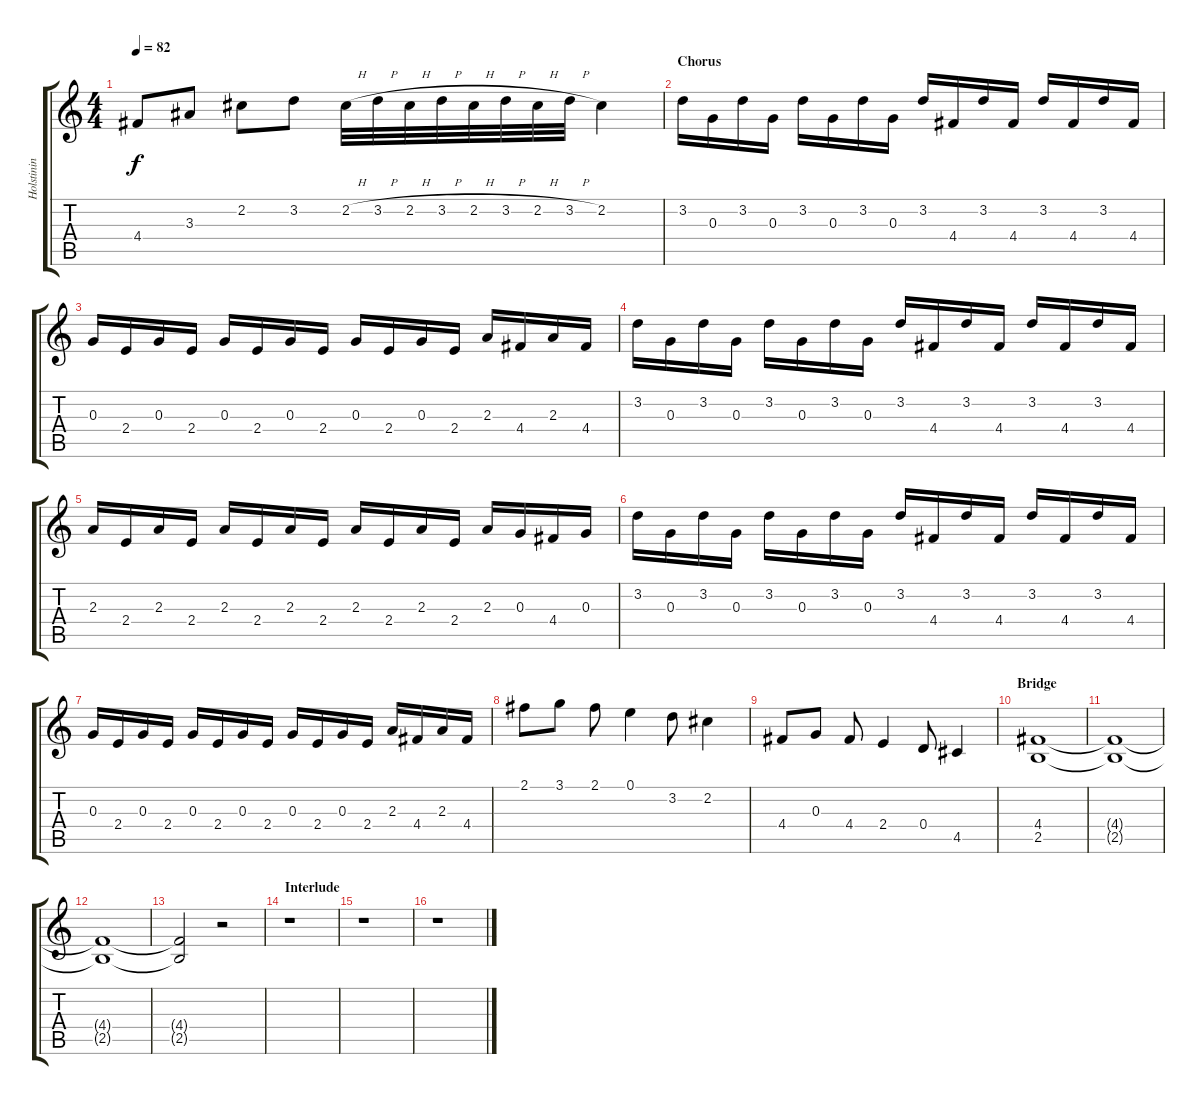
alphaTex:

\track ("Holstinin" "Holstinin") {instrument distortionguitar}
\staff {score tabs}
\tuning (E4 B3 G3 D3 A2 E2) {hide}
\ts (4 4)
\tempo 82
\clef g2
\ks c
4.4.8{dy f} 3.3.8 2.2.8 3.2.8 2.2{h}.32 3.2{h}.32 2.2{h}.32 3.2{h}.32 2.2{h}.32 3.2{h}.32 2.2{h}.32 3.2{h}.32 2.2.4 |
\section ("" "Chorus")
3.2.16 0.3.16 3.2.16 0.3.16 3.2.16 0.3.16 3.2.16 0.3.16 3.2.16 4.4.16 3.2.16 4.4.16 3.2.16 4.4.16 3.2.16 4.4.16 |
0.3.16 2.4.16 0.3.16 2.4.16 0.3.16 2.4.16 0.3.16 2.4.16 0.3.16 2.4.16 0.3.16 2.4.16 2.3.16 4.4.16 2.3.16 4.4.16 |
3.2.16 0.3.16 3.2.16 0.3.16 3.2.16 0.3.16 3.2.16 0.3.16 3.2.16 4.4.16 3.2.16 4.4.16 3.2.16 4.4.16 3.2.16 4.4.16 |
2.3.16 2.4.16 2.3.16 2.4.16 2.3.16 2.4.16 2.3.16 2.4.16 2.3.16 2.4.16 2.3.16 2.4.16 2.3.16 0.3.16 4.4.16 0.3.16 |
3.2.16 0.3.16 3.2.16 0.3.16 3.2.16 0.3.16 3.2.16 0.3.16 3.2.16 4.4.16 3.2.16 4.4.16 3.2.16 4.4.16 3.2.16 4.4.16 |
0.3.16 2.4.16 0.3.16 2.4.16 0.3.16 2.4.16 0.3.16 2.4.16 0.3.16 2.4.16 0.3.16 2.4.16 2.3.16 4.4.16 2.3.16 4.4.16 |
2.1.8 3.1.8 2.1.8 0.1.4 3.2.8 2.2.4 |
4.4.8 0.3.8 4.4.8 2.4.4 0.4.8 4.5.4 |
\section ("" "Bridge")
(4.4 2.5).1 |
(4.4{t} 2.5{t}).1 |
(4.4{t} 2.5{t}).1 |
(4.4{t} 2.5{t}).2 r.2 |
\section ("" "Interlude")
r.1 |
r.1 |
r.1
